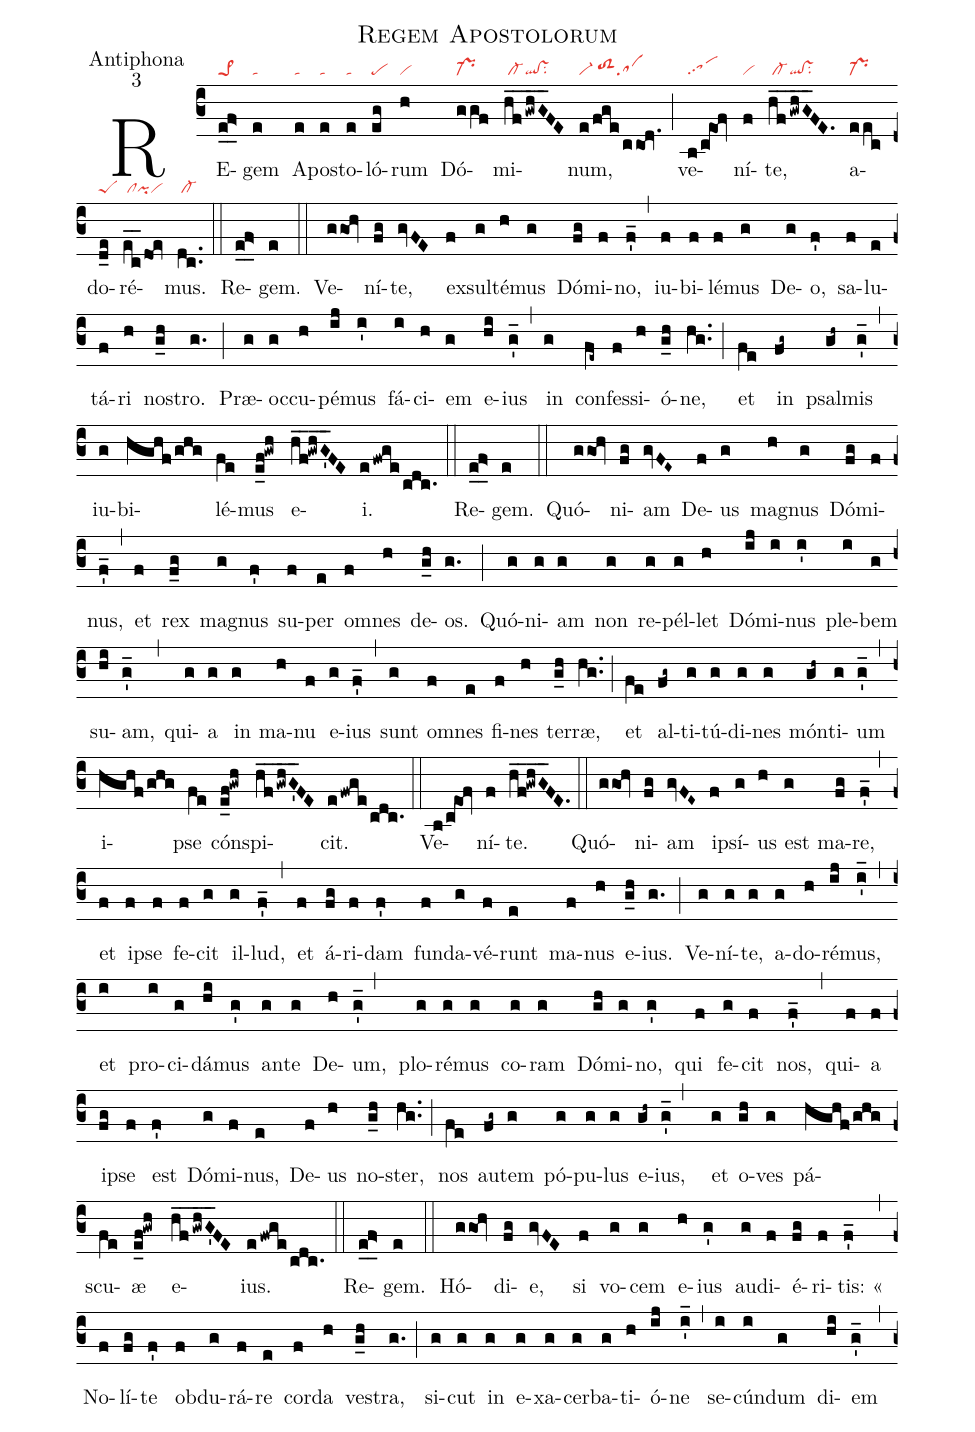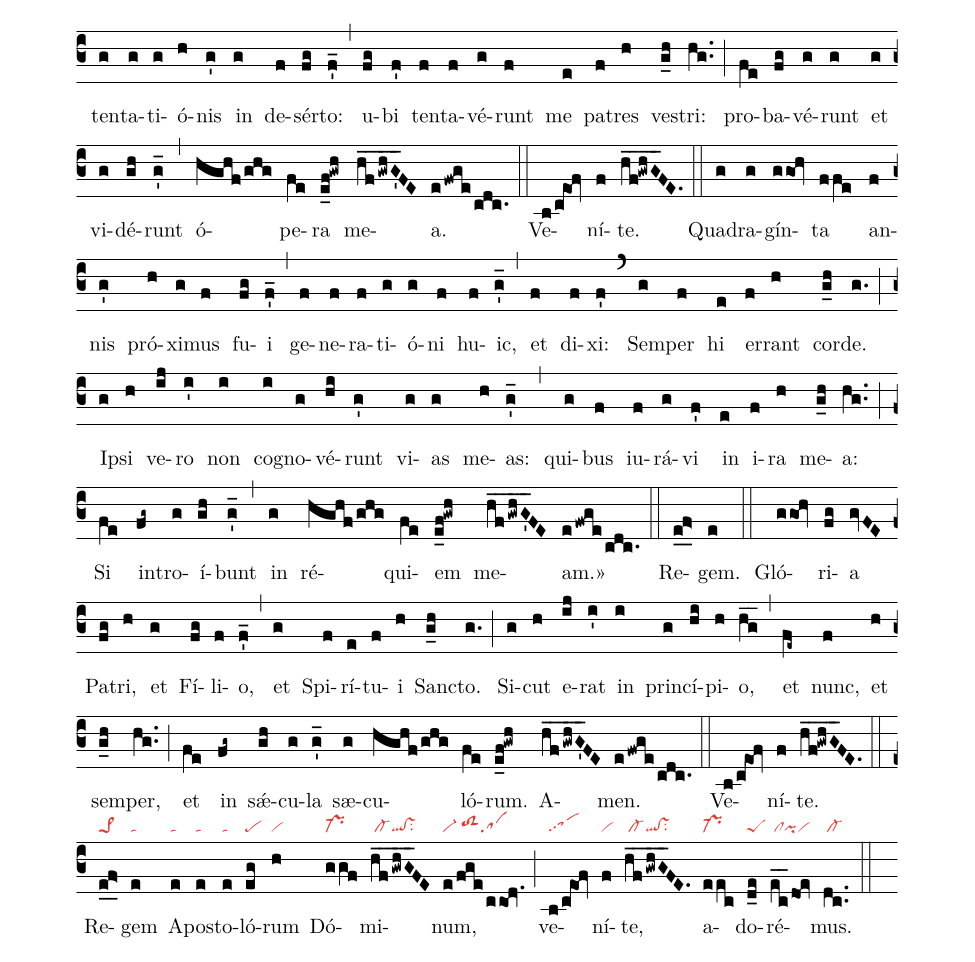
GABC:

name:Regem Apostolorum;
office-part:Antiphona;
mode:3;
nabc-lines:1;
%%
(c3)RE(e_0!f>_0|pe>1)gem(e|ta) A(e|ta)po(e|ta)sto(e|ta)ló(eg|pe)rum(h|vi) Dó(ggf|pr-)mi(hf__|/cl-|!gwhG__FE|ql!vssu2)num,(e/fge/ccod.|vi-/toS2hhsa) (;) ve(b/c@eof|sapp1)ní(f|vi)te,(hf__|/cl-|!gwhG__FE.|ql!vssu2) a(eec|pr-)do(d_e|peS)ré(ec__doe|/clpivi)mus.(dc..|/cl-) (::)

Re(e_0!f>_0)gem.(e) (::)

Ve(g/goh)ní(fg)te,(gvFE) ex(f)sul(g)té(h)mus(g) Dó(fg)mi(f)no,(f_') (,) iu(f)bi(f)lé(f)mus(g) De(g)o,(f') sa(f)lu(e)tá(f)ri(h) no(g_h)stro.(g.) (;) Præ(g)oc(g)cu(h)pé(ij)mus(i') fá(i)ci(h)em(g) e(hi)ius(g_') (,) in(g) con(fe~)fes(f)si(h)ó(g_h)ne,(hg..) (;) et(fe) in(fg~) psal(gh~)mis(g_') (,) iu(g)bi(hghf/ghg)lé(fe)mus(e_f!gwh) e(hf__!gwhG__'FE)i.(efwge/cdc.) (::)

Re(e_0!f>_0)gem.(e) (::)

Quó(g/goh)ni(fg)am(gvFE~) De(f)us(g) ma(h)gnus(g) Dó(fg)mi(f)nus,(f_') (,) et(f) rex(f_g) ma(g)gnus(f') su(f)per(e) om(f)nes(h) de(g_h)os.(g.) (;) Quó(g)ni(g)am(g) non(g) re(g)pél(g)let(h) Dó(ij)mi(i)nus(i') ple(i)bem(g) su(hi)am,(g_') (,) qui(g)a(g) in(g) ma(h)nu(f) e(g)ius(f_') (,) sunt(g) om(f)nes(e) fi(f)nes(h) ter(g_h)ræ,(hg..) (;) et(fe) al(fg~)ti(g)tú(g)di(g)nes(g) món(gh~)ti(g)um(g_') (,) i(hghf/ghg)pse(fe) cón(e_f!gwh)spi(hf__gwh_G_'FE)cit.(efwge/cdc.) (::)

Ve(b/c@eof)ní(f)te.(hf__!gwhG__FE.) (::)

Quó(g/goh)ni(fg)am(gvFE~) i(f)psí(g)us(h) est(g) ma(fg)re,(f_') (,) et(f) i(f)pse(f) fe(f)cit(g) il(g)lud,(f_') (,) et(f) á(fg)ri(f)dam(f') fun(f)da(g)vé(f)runt(e) ma(f)nus(h) e(g_h)ius.(g.) (;) Ve(g)ní(g)te,(g) a(g)do(h)ré(ij)mus,(i_') (,) et(i) pro(i)ci(g)dá(hi)mus(g') an(g)te(g) De(h)um,(g_',) plo(g)ré(g)mus(g) co(g)ram(g) Dó(gh)mi(g)no,(g') qui(f) fe(g)cit(f) nos,(f_') (,) qui(f)a(f) i(fg)pse(f) est(f') Dó(g)mi(f)nus,(e) De(f)us(h) no(g_h)ster,(hg..) (;) nos(fe) au(fg~)tem(g) pó(g)pu(g)lus(g) e(gh~)ius,(g_',) et(g) o(gh)ves(g) pá(hghf/ghg)scu(fe)æ(e_f!gwh) e(hf__gwh_G_'FE)ius.(efwge/cdc.) (::)

Re(e_0!f>_0)gem.(e) (::)

Hó(g/goh)di(fg)e,(gvFE) si(f) vo(g)cem(g) e(h)ius(g') au(g)di(f)é(fg)ri(f)tis:(f_')  «(,)No(f)lí(fg)te(f') ob(f)du(g)rá(f)re(e) cor(f)da(h) ve(g_h)stra,(g.) (;) si(g)cut(g) in(g) e(g)xa(g)cer(g)ba(g)ti(h)ó(ij)ne(i_') (,) se(i)cún(i)dum(g) di(hi)em(g_') (,) ten(g)ta(g)ti(g)ó(h)nis(g') in(g) de(f)sér(fg)to:(f_') (,) u(fg)bi(f') ten(f)ta(f)vé(g)runt(f) me(e) pa(f)tres(h) ve(g_h)stri:(hg..) (;) pro(fe)ba(fg)vé(g)runt(g) et(g) vi(g)dé(gh)runt(g_') (,) ó(hghf/ghg)pe(fe)ra(e_f!gwh) me(hf__gwh_G'_FE)a.(efwge/cdc.) (::)

Ve(b/c@eof)ní(f)te.(hf__!gwhG__FE.) (::)

Qua(g)dra(g)gín(g/goh)ta(ffe) an(f)nis(g') pró(h)xi(g)mus(f) fu(fg)i(f'_) (,) ge(f)ne(f)ra(f)ti(g)ó(g)ni(f) hu(f)ic,(g_') (,) et(f) di(f)xi:(f') (`) Sem(g)per(f) hi(e) er(f)rant(h) cor(g_h)de.(g.) (;) I(g)psi(h) ve(ij)ro(i') non(i) co(i)gno(g)vé(hi)runt(g') vi(g)as(g) me(h)as:(g_') (,) qui(g)bus(f) iu(f)rá(g)vi(f') in(e) i(f)ra(h) me(g_h)a:(hg..) (;) Si(fe) in(fg~)tro(g)í(gh)bunt(g_') (,) in(g) ré(hghf/ghg)qui(fe)em(e_f!gwh) me(hf__gwh_G_'FE)am.»(efwge/cdc.) (::)

Re(e_0!f>_0)gem.(e) (::)

Gló(g/goh)ri(fg)a(gvFE) Pa(fg)tri,(h) et(g) Fí(fg)li(f)o,(f_') (,) et(g) Spi(f)rí(e)tu(f)i(h) San(g_h)cto.(g.) (;) Si(g)cut(h) e(ij)rat(i') in(i) prin(g)cí(hi)pi(h)o,(h_g_) (,) et(fe~) nunc,(f) et(h) sem(g_h)per,(hg..) (;) et(fe) in(fg~) sǽ(gh)cu(g)la(g_') sæ(g)cu(hghf/ghg)ló(fe)rum.(e_f!gwh) A(hf__gwh_G'_FE)men.(efwge/cdc.) (::)

Ve(b/c@eof)ní(f)te.(hf__!gwhG__FE.) (::)

Re(e_0!f>_0|pe>1)gem(e|ta) A(e|ta)po(e|ta)sto(e|ta)ló(eg|pe)rum(h|vi) Dó(ggf|pr-)mi(hf__|/cl-|!gwhG__FE|ql!vssu2)num,(e/fge/ccod.|vi-/toS2hhsa) (;) ve(b/c@eof|sapp1)ní(f|vi)te,(hf__|/cl-|!gwhG__FE.|ql!vssu2) a(eec|pr-)do(d_e|peS)ré(ec__doe|/clpivi)mus.(dc..|/cl-) (::)
